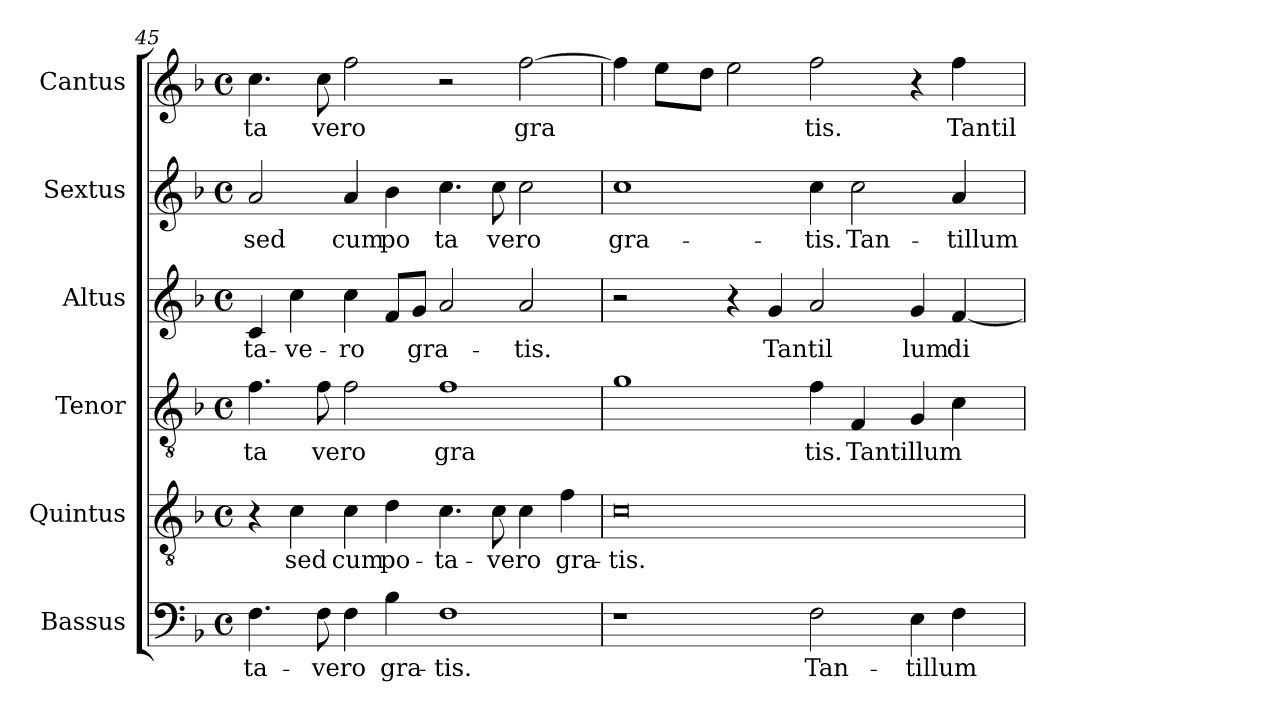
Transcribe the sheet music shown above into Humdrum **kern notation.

**kern	**text	**kern	**text	**kern	**text	**kern	**text	**kern	**text	**kern	**text
*part6	*part6	*part5	*part5	*part4	*part4	*part3	*part3	*part2	*part2	*part1	*part1
*staff6	*staff6	*staff5	*staff5	*staff4	*staff4	*staff3	*staff3	*staff2	*staff2	*staff1	*staff1
*I"Bassus	*	*I"Quintus	*	*I"Tenor	*	*I"Altus	*	*I"Sextus	*	*I"Cantus	*
*clefF4	*	*clefGv2	*	*clefGv2	*	*clefG2	*	*clefG2	*	*clefG2	*
*k[b-]	*	*k[b-]	*	*k[b-]	*	*k[b-]	*	*k[b-]	*	*k[b-]	*
*F:	*	*F:	*	*F:	*	*F:	*	*F:	*	*F:	*
*M4/4	*	*M4/4	*	*M4/4	*	*M4/4	*	*M4/4	*	*M4/4	*
*met(c)	*	*met(c)	*	*met(c)	*	*met(c)	*	*met(c)	*	*met(c)	*
=45	=45	=45	=45	=45	=45	=45	=45	=45	=45	=45	=45
!	!LO:LY:b:cj	!	!	!	!LO:LY:b:cj	!	!LO:LY:b:cj	!	!LO:LY:b:cj	!	!LO:LY:b:cj
4.F\	-ta-	4r	.	4.f\	ta	4c/	-ta-	2a/	sed	4.cc\	ta
!	!	!	!LO:LY:b:cj	!	!	!	!LO:LY:b:cj	!	!	!	!
.	.	4c\	sed	.	.	4cc\	-ve-	.	.	.	.
!	!LO:LY:b:cj	!	!	!	!LO:LY:b:cj	!	!	!	!	!	!LO:LY:b:cj
8F\	-vero	.	.	8f\	vero	.	.	.	.	8cc\	vero
!	!	!	!LO:LY:b:cj	!	!	!	!LO:LY:b:cj	!	!LO:LY:b:cj	!	!
4F\	.	4c\	cum	2f\	.	4cc\	-ro	4a/	cum	2ff\	.
!	!LO:LY:b:cj	!	!LO:LY:b:cj	!	!	!	!	!	!LO:LY:b:cj	!	!
4B-\	gra-	4d\	po-	.	.	8f/L	.	4b-\	po	.	.
!	!	!	!	!	!	!	!LO:LY:b	!	!	!	!
.	.	.	.	.	.	8g/J	gra-	.	.	.	.
!	!LO:LY:b:cj	!	!LO:LY:b:cj	!	!LO:LY:b:cj	!	!	!	!LO:LY:b:cj	!	!
1F	-tis.	4.c\	-ta-	1f	gra	2a/	.	4.cc\	ta	2r	.
!	!	!	!LO:LY:b:cj	!	!	!	!	!	!LO:LY:b:cj	!	!
.	.	8c\	-vero	.	.	.	.	8cc\	vero	.	.
!	!	!	!	!	!	!	!LO:LY:b:cj	!	!	!	!LO:LY:b
.	.	4c\	.	.	.	2a/	-tis.	2cc\	.	[>2ff\	gra
!	!	!	!LO:LY:b:cj	!	!	!	!	!	!	!	!
.	.	4f\	gra-	.	.	.	.	.	.	.	.
!!LO:LB:g=z
=46	=46	=46	=46	=46	=46	=46	=46	=46	=46	=46	=46
!	!	!	!LO:LY:b:cj	!	!	!	!	!	!LO:LY:b:cj	!	!
*	*	*	*	*^	*	*	*	*	*	*^	*
1r	.	0c	-tis.	1g	4ryy	.	2r	.	1cc	gra-	4ff\]	4ryy	.
.	.	.	.	.	16ryy	.	.	.	.	.	8ee\L	16.ryy	.
.	.	.	.	.	64ryy	.	.	.	.	.	.	.	.
.	.	.	.	.	1ryy	.	.	.	.	.	.	.	.
.	.	.	.	.	.	.	.	.	.	.	.	1ryy	.
.	.	.	.	.	.	.	.	.	.	.	8dd\J	.	.
.	.	.	.	.	.	.	4r	.	.	.	2ee\	.	.
!	!	!	!	!	!	!	!	!LO:LY:b:cj	!	!	!	!	!
.	.	.	.	.	.	.	4g/	Tantil	.	.	.	.	.
!	!LO:LY:b:cj	!	!	!	!	!LO:LY:b:cj	!	!	!	!LO:LY:b:cj	!	!	!LO:LY:b:cj
2F\	Tan-	.	.	4f\	.	tis.	2a/	.	4cc\	-tis.	2ff\	.	tis.
!	!	!	!	!	!	!LO:LY:b	!	!	!	!LO:LY:b:cj	!	!	!
.	.	.	.	4F/	.	Tantillum	.	.	2cc\	Tan-	.	.	.
.	.	.	.	.	2ryy	.	.	.	.	.	.	.	.
.	.	.	.	.	.	.	.	.	.	.	.	2ryy	.
!	!LO:LY:b	!	!	!	!	!	!	!LO:LY:b:cj	!	!	!	!	!
4E\	-tillum	.	.	4G/	.	.	4g/	lum	.	.	4r	.	.
!	!	!	!	!	!	!	!	!LO:LY:b:cj	!	!LO:LY:b	!	!	!LO:LY:b:cj
4F\	.	.	.	4c\	.	.	[<4f/	di	4a/	-tillum	4ff\	.	Tantil
.	.	.	.	.	8ryy	.	.	.	.	.	.	.	.
.	.	.	.	.	.	.	.	.	.	.	.	8ryy	.
.	.	.	.	.	32.ryy	.	.	.	.	.	.	.	.
.	.	.	.	.	.	.	.	.	.	.	.	32ryy	.
*	*	*	*	*v	*v	*	*	*	*	*	*v	*v	*
=	=	=	=	=	=	=	=	=	=	=	=
*-	*-	*-	*-	*-	*-	*-	*-	*-	*-	*-	*-
